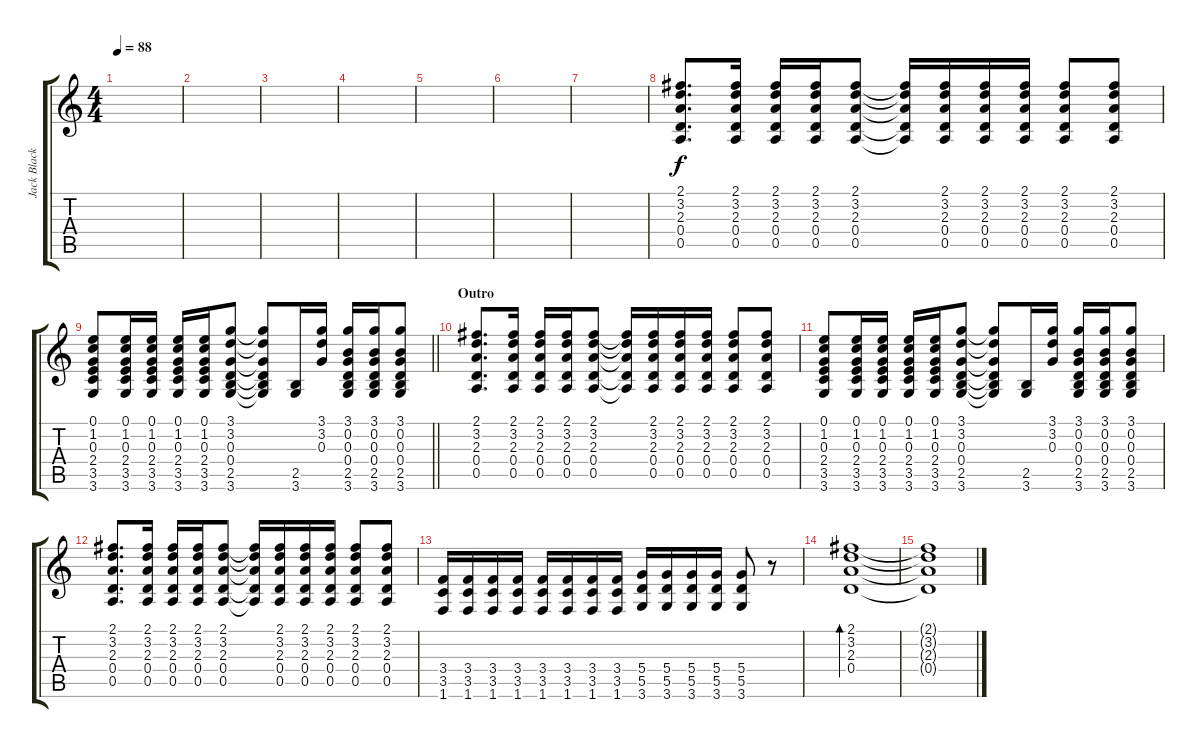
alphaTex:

\track ("Jack Black" "Jack Black") {instrument acousticguitarsteel}
\staff {score tabs}
\tuning (E4 B3 G3 D3 A2 E2) {hide}
\ts (4 4)
\tempo 88
\clef g2
\ks c
|
|
|
|
|
|
|
(2.1 3.2 2.3 0.4 0.5).8{d} (2.1 3.2 2.3 0.4 0.5).16 (2.1 3.2 2.3 0.4 0.5).16 (2.1 3.2 2.3 0.4 0.5).16 (2.1 3.2 2.3 0.4 0.5).8 (2.1{t} 3.2{t} 2.3{t} 0.4{t} 0.5{t}).16 (2.1 3.2 2.3 0.4 0.5).16 (2.1 3.2 2.3 0.4 0.5).16 (2.1 3.2 2.3 0.4 0.5).16 (2.1 3.2 2.3 0.4 0.5).8 (2.1 3.2 2.3 0.4 0.5).8 |
\barLineRight lightlight
(0.1 1.2 0.3 2.4 3.5 3.6).8 (0.1 1.2 0.3 2.4 3.5 3.6).16 (0.1 1.2 0.3 2.4 3.5 3.6).16 (0.1 1.2 0.3 2.4 3.5 3.6).16 (0.1 1.2 0.3 2.4 3.5 3.6).16 (3.1 3.2 0.3 0.4 2.5 3.6).8 (3.1{t} 3.2{t} 0.3{t} 0.4{t} 2.5{t} 3.6{t}).8 (2.5 3.6).16 (3.1 3.2 0.3).16 (3.1 0.2 0.3 0.4 2.5 3.6).16 (3.1 0.2 0.3 0.4 2.5 3.6).16 (3.1 0.2 0.3 0.4 2.5 3.6).8 |
\section ("" "Outro")
(2.1 3.2 2.3 0.4 0.5).8{d} (2.1 3.2 2.3 0.4 0.5).16 (2.1 3.2 2.3 0.4 0.5).16 (2.1 3.2 2.3 0.4 0.5).16 (2.1 3.2 2.3 0.4 0.5).8 (2.1{t} 3.2{t} 2.3{t} 0.4{t} 0.5{t}).16 (2.1 3.2 2.3 0.4 0.5).16 (2.1 3.2 2.3 0.4 0.5).16 (2.1 3.2 2.3 0.4 0.5).16 (2.1 3.2 2.3 0.4 0.5).8 (2.1 3.2 2.3 0.4 0.5).8 |
(0.1 1.2 0.3 2.4 3.5 3.6).8 (0.1 1.2 0.3 2.4 3.5 3.6).16 (0.1 1.2 0.3 2.4 3.5 3.6).16 (0.1 1.2 0.3 2.4 3.5 3.6).16 (0.1 1.2 0.3 2.4 3.5 3.6).16 (3.1 3.2 0.3 0.4 2.5 3.6).8 (3.1{t} 3.2{t} 0.3{t} 0.4{t} 2.5{t} 3.6{t}).8 (2.5 3.6).16 (3.1 3.2 0.3).16 (3.1 0.2 0.3 0.4 2.5 3.6).16 (3.1 0.2 0.3 0.4 2.5 3.6).16 (3.1 0.2 0.3 0.4 2.5 3.6).8 |
(2.1 3.2 2.3 0.4 0.5).8{d} (2.1 3.2 2.3 0.4 0.5).16 (2.1 3.2 2.3 0.4 0.5).16 (2.1 3.2 2.3 0.4 0.5).16 (2.1 3.2 2.3 0.4 0.5).8 (2.1{t} 3.2{t} 2.3{t} 0.4{t} 0.5{t}).16 (2.1 3.2 2.3 0.4 0.5).16 (2.1 3.2 2.3 0.4 0.5).16 (2.1 3.2 2.3 0.4 0.5).16 (2.1 3.2 2.3 0.4 0.5).8 (2.1 3.2 2.3 0.4 0.5).8 |
(3.4 3.5 1.6).16 (3.4 3.5 1.6).16 (3.4 3.5 1.6).16 (3.4 3.5 1.6).16 (3.4 3.5 1.6).16 (3.4 3.5 1.6).16 (3.4 3.5 1.6).16 (3.4 3.5 1.6).16 (5.4 5.5 3.6).16 (5.4 5.5 3.6).16 (5.4 5.5 3.6).16 (5.4 5.5 3.6).16 (5.4 5.5 3.6).8 r.8 |
(2.1 3.2 2.3 0.4).1{bd 240} |
(2.1{t} 3.2{t} 2.3{t} 0.4{t}).1
